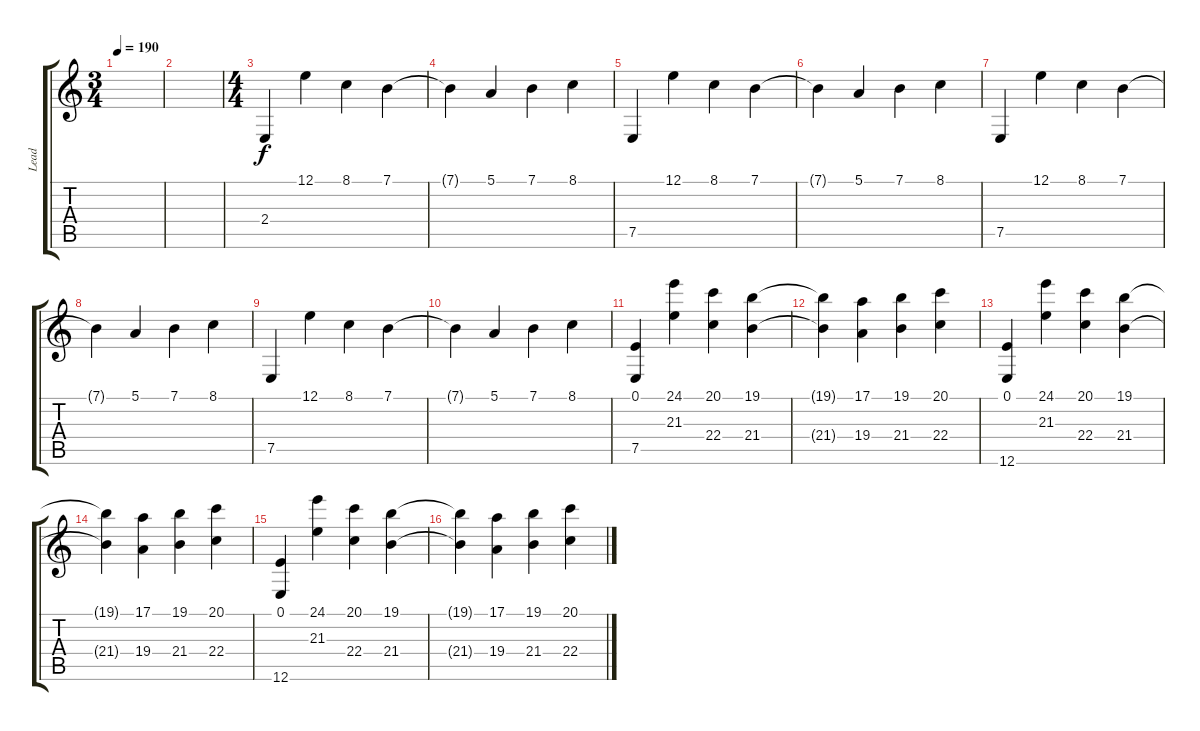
\track ("Lead" "Lead") {instrument lead2sawtooth}
\staff {score tabs}
\tuning (E4 B3 G3 D3 A2 E2) {hide}
\ts (3 4)
\tempo 190
\clef g2
\ks c
|
|
\ts (4 4)
2.4.4{volume 13 balance 16} 12.1.4 8.1.4 7.1.4 |
7.1{t}.4 5.1.4 7.1.4 8.1.4 |
7.5.4 12.1.4 8.1.4 7.1.4 |
7.1{t}.4 5.1.4 7.1.4 8.1.4 |
7.5.4 12.1.4 8.1.4 7.1.4 |
7.1{t}.4 5.1.4 7.1.4 8.1.4 |
7.5.4 12.1.4 8.1.4 7.1.4 |
7.1{t}.4 5.1.4 7.1.4 8.1.4 |
(0.1 7.5).4 (24.1 21.3).4 (20.1 22.4).4 (19.1 21.4).4 |
(19.1{t} 21.4{t}).4 (17.1 19.4).4 (19.1 21.4).4 (20.1 22.4).4 |
(0.1 12.6).4 (24.1 21.3).4 (20.1 22.4).4 (19.1 21.4).4 |
(19.1{t} 21.4{t}).4 (17.1 19.4).4 (19.1 21.4).4 (20.1 22.4).4 |
(0.1 12.6).4 (24.1 21.3).4 (20.1 22.4).4 (19.1 21.4).4 |
(19.1{t} 21.4{t}).4 (17.1 19.4).4 (19.1 21.4).4 (20.1 22.4).4
